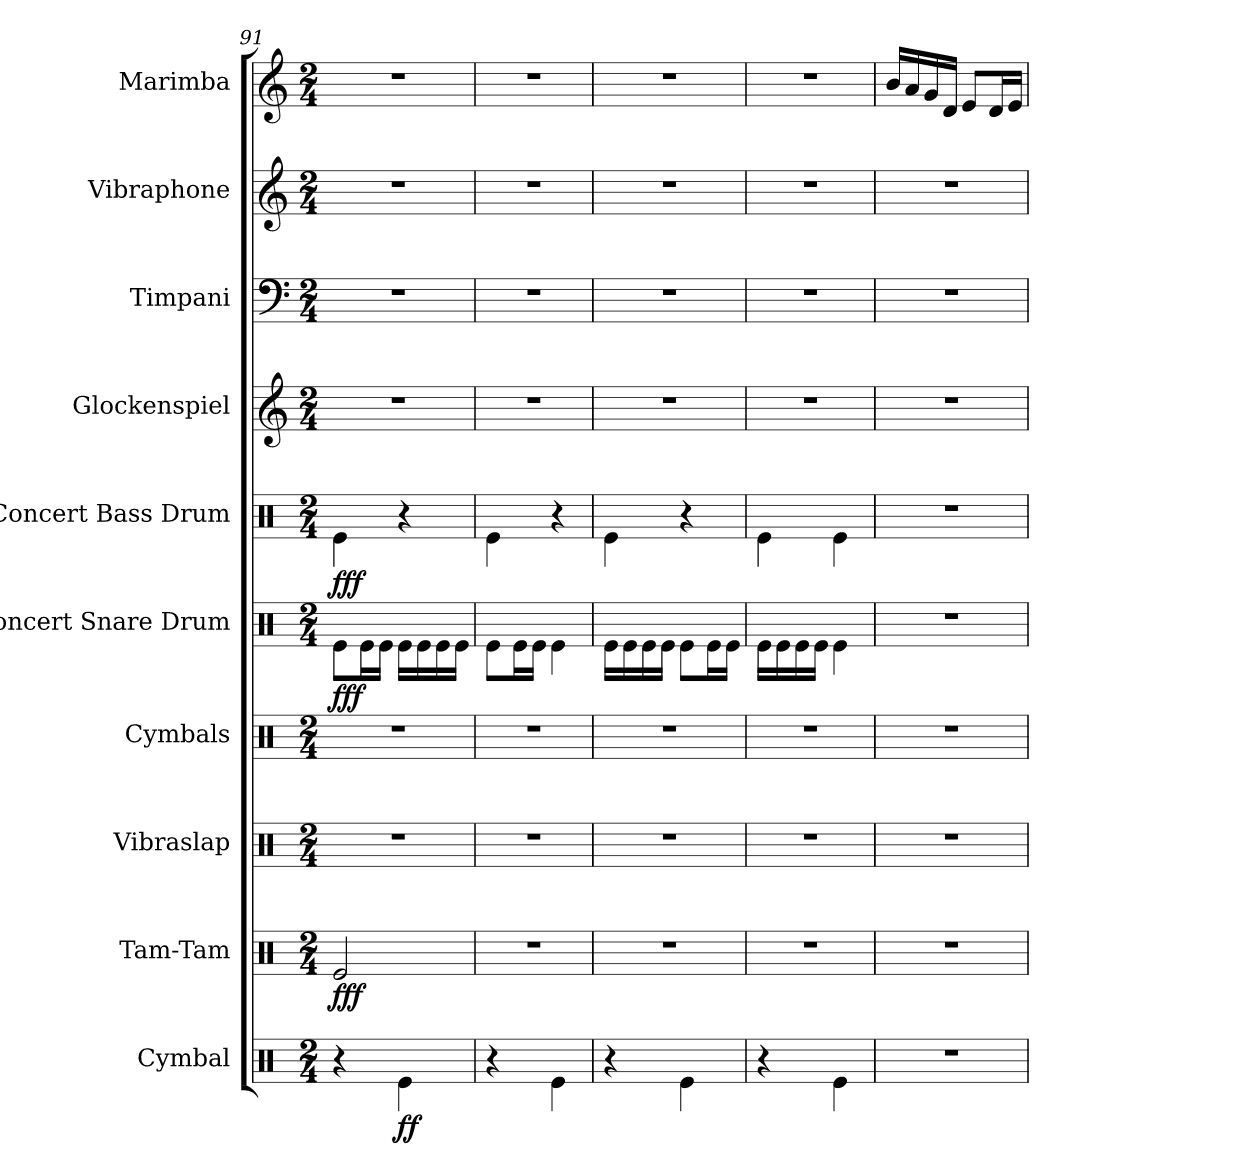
**kern	**dynam	**kern	**dynam	**kern	**kern	**kern	**dynam	**kern	**dynam	**kern	**kern	**kern	**kern
*part10	*part10	*part9	*part9	*part8	*part7	*part6	*part6	*part5	*part5	*part4	*part3	*part2	*part1
*staff10	*staff10	*staff9	*staff9	*staff8	*staff7	*staff6	*staff6	*staff5	*staff5	*staff4	*staff3	*staff2	*staff1
*I"Cymbal	*	*I"Tam-Tam	*	*I"Vibraslap	*I"Cymbals	*I"Concert Snare Drum	*	*I"Concert Bass Drum	*	*I"Glockenspiel	*I"Timpani	*I"Vibraphone	*I"Marimba
*I'Cym.	*	*I'Tam	*	*I'Vibslp.	*I'Cym.	*I'Con. Sn.	*	*I'Con. BD	*	*I'Glock.	*I'Timp.	*I'Vib.	*I'Mrm.
*clefX	*	*clefX	*	*clefX	*clefX	*clefX	*	*clefX	*	*clefG2	*clefF4	*clefG2	*clefG2
*	*	*	*	*	*	*	*	*	*	*ITrd-14c-24	*	*	*
*k[]	*	*k[]	*	*k[]	*k[]	*k[]	*	*k[]	*	*k[]	*k[]	*k[]	*k[]
*M2/4	*	*M2/4	*	*M2/4	*M2/4	*M2/4	*	*M2/4	*	*M2/4	*M2/4	*M2/4	*M2/4
=91	=91	=91	=91	=91	=91	=91	=91	=91	=91	=91	=91	=91	=91
!	!	!	!LO:DY:b	!	!	!	!LO:DY:b	!	!LO:DY:b	!	!	!	!
4r	.	2Re/	fff	2r	2r	8Re\L	fff	4Re\	fff	2r	2r	2r	2r
.	.	.	.	.	.	16Re\L	.	.	.	.	.	.	.
.	.	.	.	.	.	16Re\JJ	.	.	.	.	.	.	.
!	!LO:DY:b	!	!	!	!	!	!	!	!	!	!	!	!
4Re\	ff	.	.	.	.	16Re\LL	.	4r	.	.	.	.	.
.	.	.	.	.	.	16Re\	.	.	.	.	.	.	.
.	.	.	.	.	.	16Re\	.	.	.	.	.	.	.
.	.	.	.	.	.	16Re\JJ	.	.	.	.	.	.	.
=92	=92	=92	=92	=92	=92	=92	=92	=92	=92	=92	=92	=92	=92
4r	.	2r	.	2r	2r	8Re\L	.	4Re\	.	2r	2r	2r	2r
.	.	.	.	.	.	16Re\L	.	.	.	.	.	.	.
.	.	.	.	.	.	16Re\JJ	.	.	.	.	.	.	.
4Re\	.	.	.	.	.	4Re\	.	4r	.	.	.	.	.
=93	=93	=93	=93	=93	=93	=93	=93	=93	=93	=93	=93	=93	=93
4r	.	2r	.	2r	2r	16Re\LL	.	4Re\	.	2r	2r	2r	2r
.	.	.	.	.	.	16Re\	.	.	.	.	.	.	.
.	.	.	.	.	.	16Re\	.	.	.	.	.	.	.
.	.	.	.	.	.	16Re\JJ	.	.	.	.	.	.	.
4Re\	.	.	.	.	.	8Re\L	.	4r	.	.	.	.	.
.	.	.	.	.	.	16Re\L	.	.	.	.	.	.	.
.	.	.	.	.	.	16Re\JJ	.	.	.	.	.	.	.
=94	=94	=94	=94	=94	=94	=94	=94	=94	=94	=94	=94	=94	=94
4r	.	2r	.	2r	2r	16Re\LL	.	4Re\	.	2r	2r	2r	2r
.	.	.	.	.	.	16Re\	.	.	.	.	.	.	.
.	.	.	.	.	.	16Re\	.	.	.	.	.	.	.
.	.	.	.	.	.	16Re\JJ	.	.	.	.	.	.	.
4Re\	.	.	.	.	.	4Re\	.	4Re\	.	.	.	.	.
!!LO:PB:g=z
=95	=95	=95	=95	=95	=95	=95	=95	=95	=95	=95	=95	=95	=95
2r	.	2r	.	2r	2r	2r	.	2r	.	2r	2r	2r	16b/LL
.	.	.	.	.	.	.	.	.	.	.	.	.	16a/
.	.	.	.	.	.	.	.	.	.	.	.	.	16g/
.	.	.	.	.	.	.	.	.	.	.	.	.	16d/JJ
.	.	.	.	.	.	.	.	.	.	.	.	.	8e/L
.	.	.	.	.	.	.	.	.	.	.	.	.	16d/L
.	.	.	.	.	.	.	.	.	.	.	.	.	16e/JJ
=	=	=	=	=	=	=	=	=	=	=	=	=	=
*-	*-	*-	*-	*-	*-	*-	*-	*-	*-	*-	*-	*-	*-
